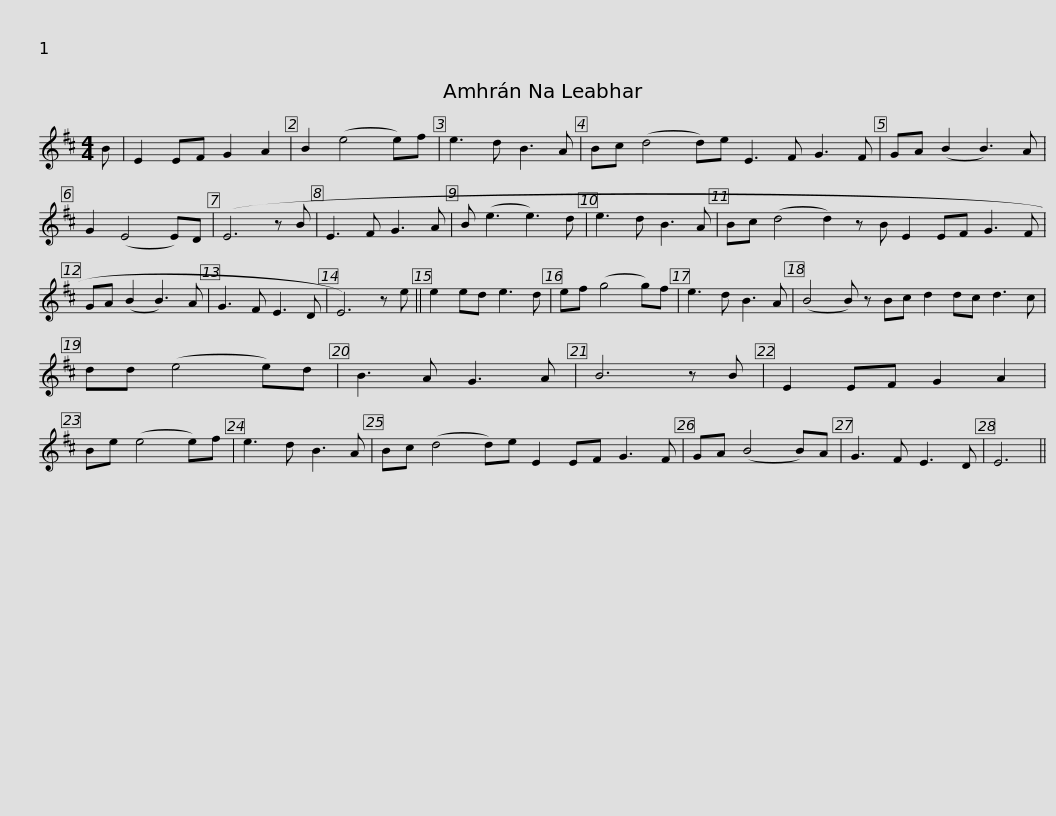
X:1
L:1/8
M:4/4
I:linebreak $
K:D
V:1 treble
V:1
 B | E2 EF G2 A2 | B2 (e4 e)f | e3 d B3 A | Bc (d4 d)e E3 F G3 F | %5
 GA (B2 B3) A | G2 (E4 E)D | (E6 z B |$ E3 F G3 A | B (e3 e3) d | %10
 e3 d B3 A | Bc (d4 d2) z B E2 EF G3 F | GA (B2 B3) A | G3 F E3 D |$ E6) z e || %15
 e2 ed e3 d | ef (g4 g)f | e3 d B3 A | (B4 B) z Bc d2 dc d3 c | dd (e4 e)d | %20
 B3 A G3 A |$ B6 z B | E2 EF G2 A2 | Be (e4 e)f | e3 d B3 A | %25
 Bc (d4 d)e E2 EF G3 F | GA (B4 B)A | G3 F E3 D |$ E6 || %29
